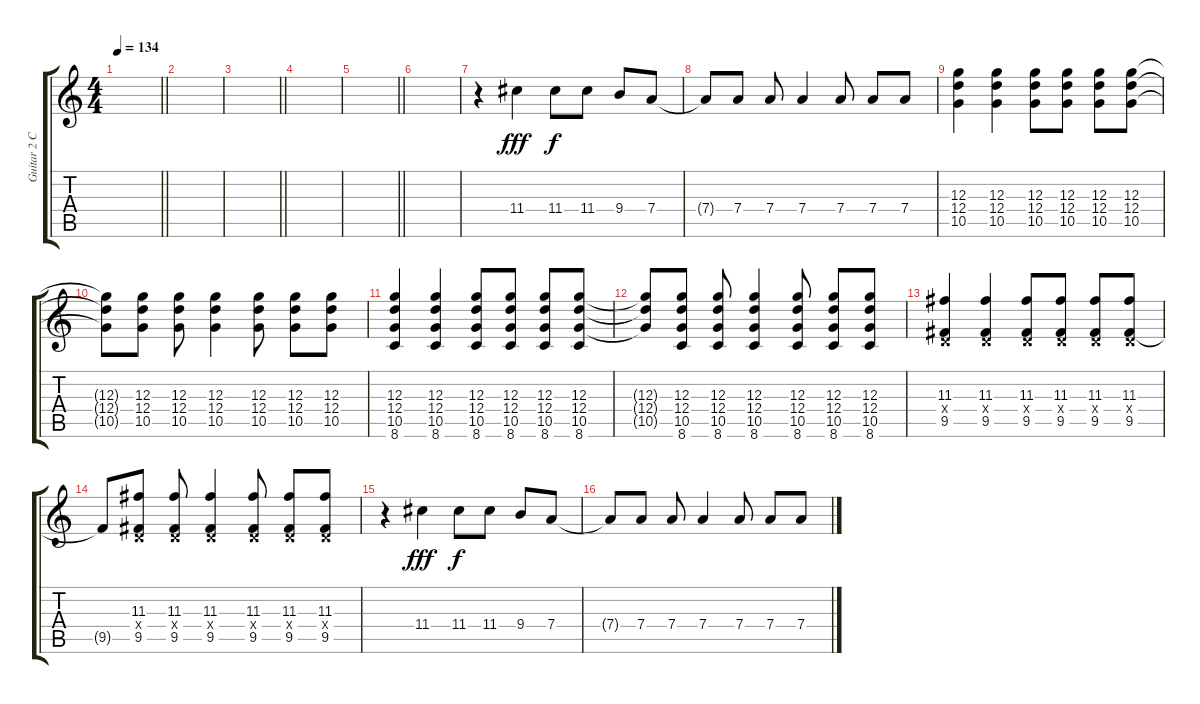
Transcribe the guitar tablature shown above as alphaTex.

\track ("Guitar 2 Chris" "Guitar 2 C") {instrument electricguitarclean}
\staff {score tabs}
\tuning (E4 B3 G3 D3 A2 E2) {hide}
\ts (4 4)
\tempo 134
\clef g2
\barLineRight lightlight
\ks c
|
|
\barLineRight lightlight
|
|
\barLineRight lightlight
|
|
r.4 11.4.4{dy fff} 11.4.8{dy f} 11.4.8 9.4.8 7.4.8 |
7.4{t}.8 7.4.8 7.4.8 7.4.4 7.4.8 7.4.8 7.4.8 |
(12.3 12.4 10.5).4 (12.3 12.4 10.5).4 (12.3 12.4 10.5).8 (12.3 12.4 10.5).8 (12.3 12.4 10.5).8 (12.3 12.4 10.5).8 |
(12.3{t} 12.4{t} 10.5{t}).8 (12.3 12.4 10.5).8 (12.3 12.4 10.5).8 (12.3 12.4 10.5).4 (12.3 12.4 10.5).8 (12.3 12.4 10.5).8 (12.3 12.4 10.5).8 |
(12.3 12.4 10.5 8.6).4 (12.3 12.4 10.5 8.6).4 (12.3 12.4 10.5 8.6).8 (12.3 12.4 10.5 8.6).8 (12.3 12.4 10.5 8.6).8 (12.3 12.4 10.5 8.6).8 |
(12.3{t} 12.4{t} 10.5{t}).8 (12.3 12.4 10.5 8.6).8 (12.3 12.4 10.5 8.6).8 (12.3 12.4 10.5 8.6).4 (12.3 12.4 10.5 8.6).8 (12.3 12.4 10.5 8.6).8 (12.3 12.4 10.5 8.6).8 |
(11.3 0.4{x} 9.5).4 (11.3 0.4{x} 9.5).4 (11.3 0.4{x} 9.5).8 (11.3 0.4{x} 9.5).8 (11.3 0.4{x} 9.5).8 (11.3 0.4{x} 9.5).8 |
9.5{t}.8 (11.3 0.4{x} 9.5).8 (11.3 0.4{x} 9.5).8 (11.3 0.4{x} 9.5).4 (11.3 0.4{x} 9.5).8 (11.3 0.4{x} 9.5).8 (11.3 0.4{x} 9.5).8 |
r.4 11.4.4{dy fff} 11.4.8{dy f} 11.4.8 9.4.8 7.4.8 |
7.4{t}.8 7.4.8 7.4.8 7.4.4 7.4.8 7.4.8 7.4.8
